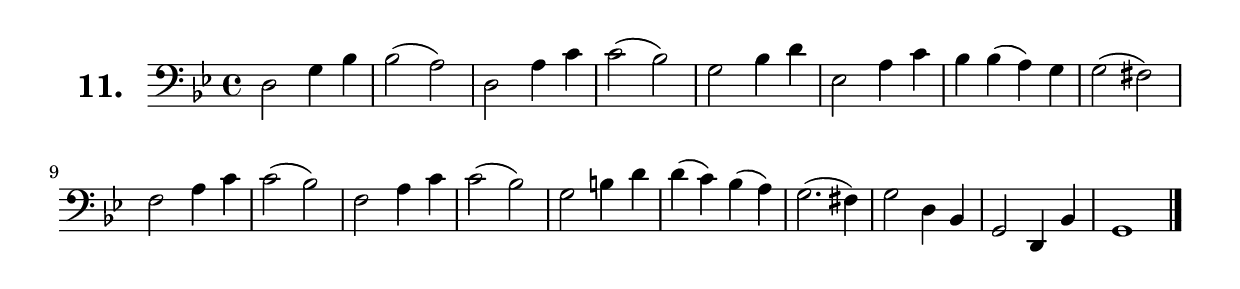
\version "2.18.2"

\score {
  \new StaffGroup = "" \with {
        instrumentName = \markup { \bold \huge { \larger "11." }}
      }
  <<
    \new Staff = "celloI" 
    \relative c {
      \clef bass
      \key g \minor
      \time 4/4

      d2 g4 bes     | %01
      bes2( a)      | %02
      d, a'4 c      | %03
      c2( bes)      | %04
      g bes4 d      | %05
      es,2 a4 c     | %06
      bes bes( a) g | %07
      g2( fis)      | %08
      f a4 c        | %09
      c2( bes)      | %10
      f a4 c        | %11
      c2( bes)      | %12
      g2 b4 d       | %13
      d( c) bes( a) | %14
      g2.( fis4)    | %15
      g2 d4 bes     | %16
      g2 d4 bes'    | %17
      g1 \bar "|."  | %18

    }
  >>
  \layout {}
  \header {
    composer = "Sebastian Lee"
  }
}
